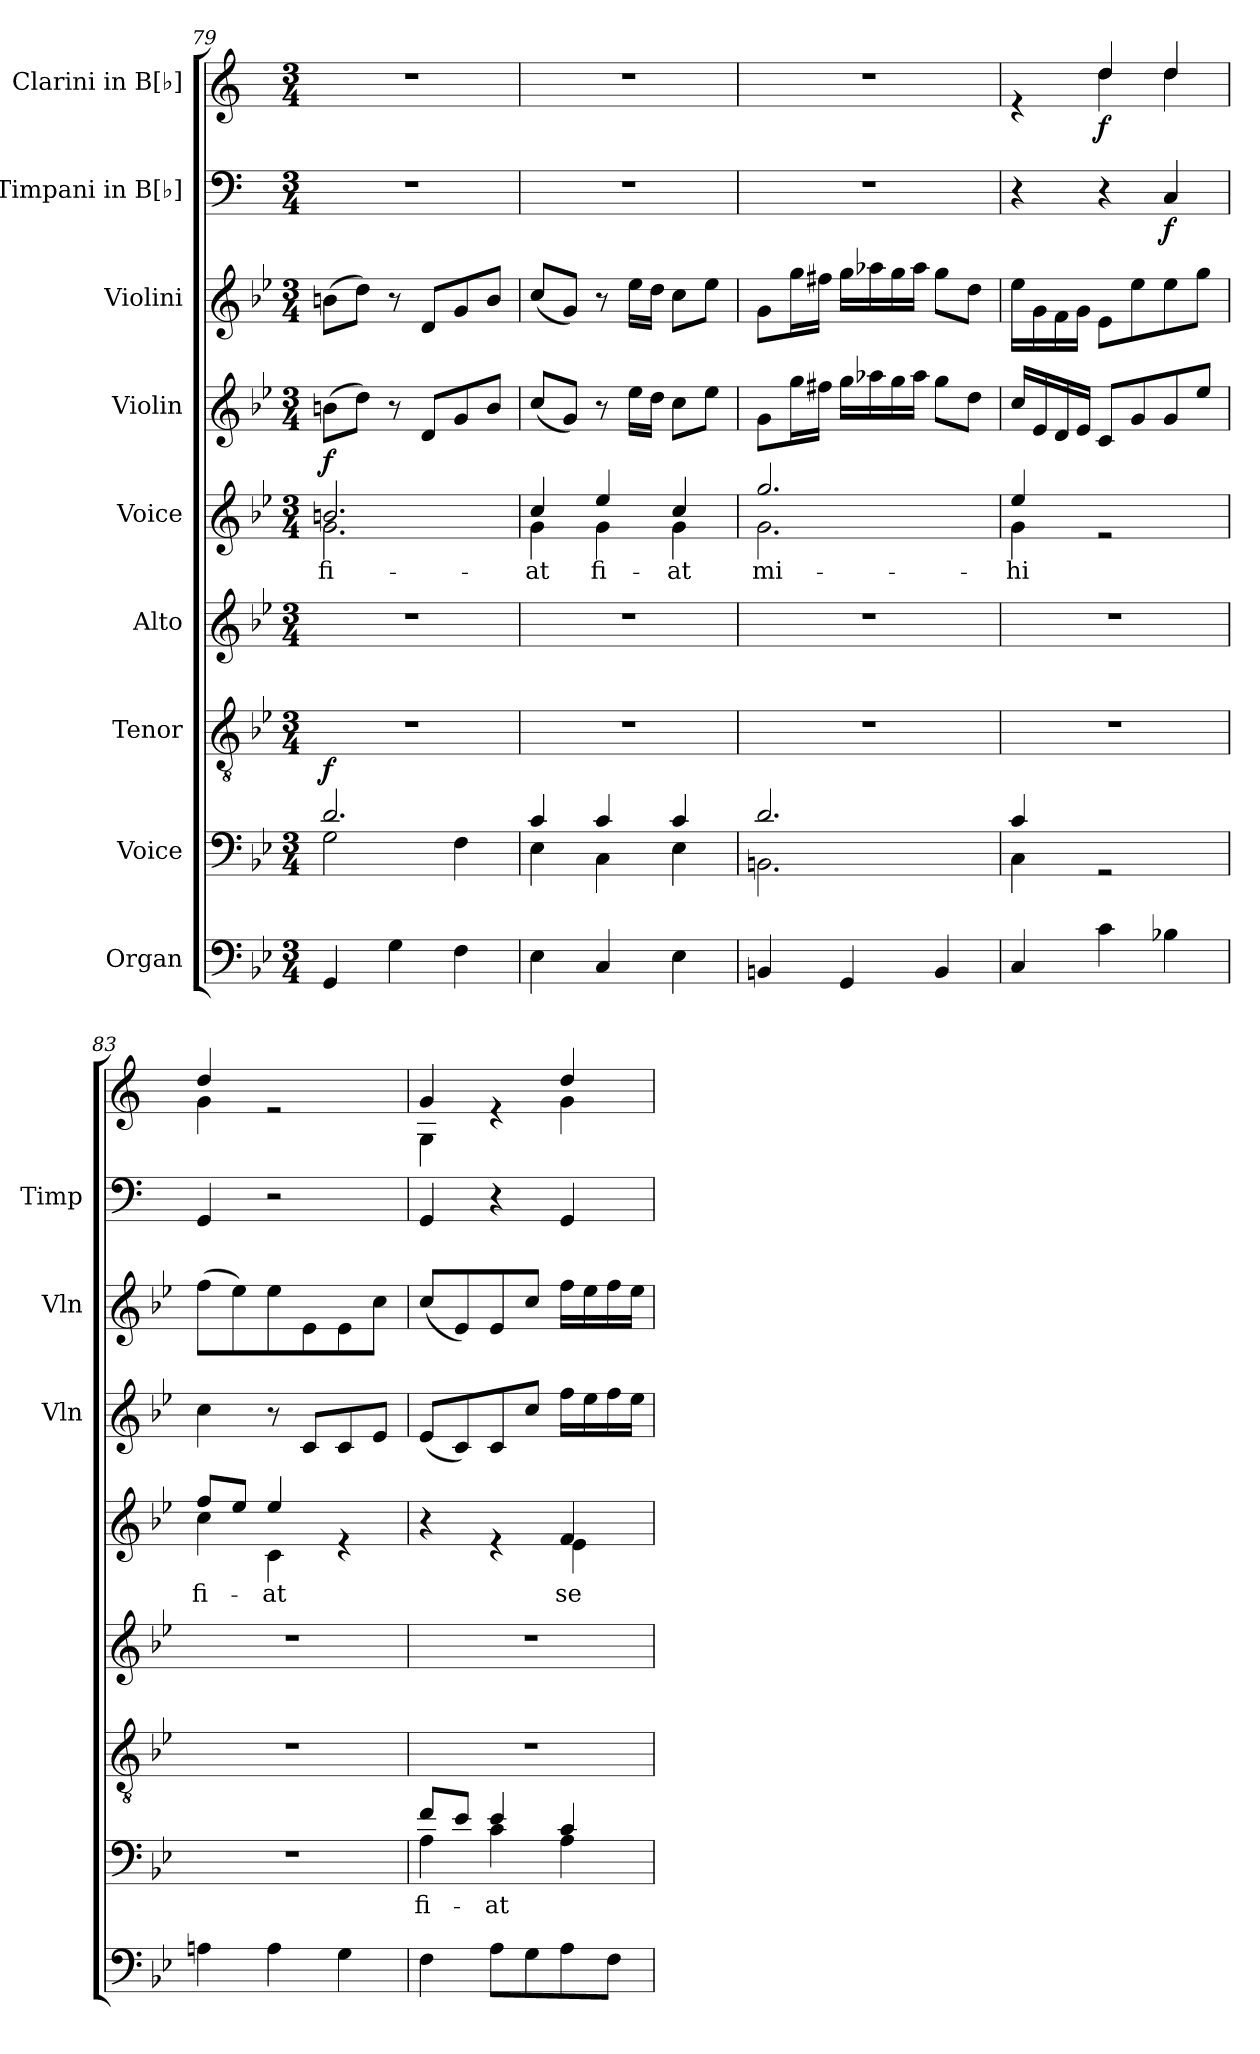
**kern	**kern	**text	**dynam	**kern	**kern	**kern	**text	**dynam	**kern	**kern	**kern	**dynam	**kern	**dynam
*part9	*part8	*part8	*part8	*part7	*part6	*part5	*part5	*part5	*part4	*part3	*part2	*part2	*part1	*part1
*staff9	*staff8	*staff8	*staff8	*staff7	*staff6	*staff5	*staff5	*staff5	*staff4	*staff3	*staff2	*staff2	*staff1	*staff1
*I"Organ	*I"Voice	*	*	*I"Tenor	*I"Alto	*I"Voice	*	*	*I"Violin	*I"Violini	*I"Timpani in B[♭]	*	*I"Clarini in B[♭]	*
*	*	*	*	*	*	*	*	*	*I'Vln	*I'Vln	*I'Timp	*	*	*
*clefF4	*clefF4	*	*	*clefGv2	*clefG2	*clefG2	*	*	*clefG2	*clefG2	*clefF4	*	*clefG2	*
*	*	*	*	*	*	*	*	*	*	*	*ITrd1c2	*	*ITrd1c2	*
*k[b-e-]	*k[b-e-]	*	*	*k[b-e-]	*k[b-e-]	*k[b-e-]	*	*	*k[b-e-]	*k[b-e-]	*k[b-e-]	*	*k[b-e-]	*
*M3/4	*M3/4	*	*	*M3/4	*M3/4	*M3/4	*	*	*M3/4	*M3/4	*M3/4	*	*M3/4	*
=79	=79	=79	=79	=79	=79	=79	=79	=79	=79	=79	=79	=79	=79	=79
*	*^	*	*	*	*	*	*	*	*	*	*	*	*	*
!	!	!	!	!LO:DY:b	!	!	!	!LO:LY:b	!LO:DY:b	!	!	!	!	!	!
*	*	*	*	*	*	*	*^	*	*	*	*	*	*	*	*
4GG/	2.d/	2G\	.	f	2.r	2.r	2.bn/	2.g\	fi-	f	(8bn\L	(8bn\L	2.r	.	2.r	.
.	.	.	.	.	.	.	.	.	.	.	8dd\J)	8dd\J)	.	.	.	.
4G\	.	.	.	.	.	.	.	.	.	.	8r	8r	.	.	.	.
.	.	.	.	.	.	.	.	.	.	.	8d/L	8d/L	.	.	.	.
4F\	.	4F\	.	.	.	.	.	.	.	.	8g/	8g/	.	.	.	.
.	.	.	.	.	.	.	.	.	.	.	8b/J	8b/J	.	.	.	.
=80	=80	=80	=80	=80	=80	=80	=80	=80	=80	=80	=80	=80	=80	=80	=80	=80
!	!	!	!	!	!	!	!	!	!LO:LY:b	!	!	!	!	!	!	!
4E-\	4c/	4E-\	.	.	2.r	2.r	4cc/	4g\	-at	.	(8cc/L	(8cc/L	2.r	.	2.r	.
.	.	.	.	.	.	.	.	.	.	.	8g/J)	8g/J)	.	.	.	.
!	!	!	!	!	!	!	!	!	!LO:LY:b	!	!	!	!	!	!	!
4C/	4c/	4C\	.	.	.	.	4ee-/	4g\	fi-	.	8r	8r	.	.	.	.
.	.	.	.	.	.	.	.	.	.	.	16ee-\LL	16ee-\LL	.	.	.	.
.	.	.	.	.	.	.	.	.	.	.	16dd\JJ	16dd\JJ	.	.	.	.
!	!	!	!	!	!	!	!	!	!LO:LY:b	!	!	!	!	!	!	!
4E-\	4c/	4E-\	.	.	.	.	4cc/	4g\	-at	.	8cc\L	8cc\L	.	.	.	.
.	.	.	.	.	.	.	.	.	.	.	8ee-\J	8ee-\J	.	.	.	.
=81	=81	=81	=81	=81	=81	=81	=81	=81	=81	=81	=81	=81	=81	=81	=81	=81
!	!	!	!	!	!	!	!	!	!LO:LY:b	!	!	!	!	!	!	!
4BBn/	2.d/	2.BBn\	.	.	2.r	2.r	2.gg/	2.g\	mi-	.	8g\L	8g\L	2.r	.	2.r	.
.	.	.	.	.	.	.	.	.	.	.	16gg\L	16gg\L	.	.	.	.
.	.	.	.	.	.	.	.	.	.	.	16ff#X\JJ	16ff#X\JJ	.	.	.	.
4GG/	.	.	.	.	.	.	.	.	.	.	16gg\LL	16gg\LL	.	.	.	.
.	.	.	.	.	.	.	.	.	.	.	16aa-X\	16aa-X\	.	.	.	.
.	.	.	.	.	.	.	.	.	.	.	16gg\	16gg\	.	.	.	.
.	.	.	.	.	.	.	.	.	.	.	16aa-\JJ	16aa-\JJ	.	.	.	.
4BB/	.	.	.	.	.	.	.	.	.	.	8gg\L	8gg\L	.	.	.	.
.	.	.	.	.	.	.	.	.	.	.	8dd\J	8dd\J	.	.	.	.
=82	=82	=82	=82	=82	=82	=82	=82	=82	=82	=82	=82	=82	=82	=82	=82	=82
!	!	!	!	!	!	!	!	!	!LO:LY:b	!	!	!	!	!	!	!
*	*	*	*	*	*	*	*	*	*	*	*	*	*	*	*^	*
4C/	4c/	4C\	.	.	2.r	2.r	4ee-/	4g\	-hi	.	16cc/LL	16ee-\LL	4r	.	4re	4ryy	.
.	.	.	.	.	.	.	.	.	.	.	16e-/	16g\	.	.	.	.	.
.	.	.	.	.	.	.	.	.	.	.	16d/	16f\	.	.	.	.	.
.	.	.	.	.	.	.	.	.	.	.	16e-/JJ	16g\JJ	.	.	.	.	.
!	!	!	!	!	!	!	!	!	!	!	!	!	!	!	!	!	!LO:DY:b
4c\	2rGG	2ryy	.	.	.	.	2re	2ryy	.	.	8c/L	8e-\L	4r	.	4cc/	4cc\	f
.	.	.	.	.	.	.	.	.	.	.	8g/	8ee-\	.	.	.	.	.
!	!	!	!	!	!	!	!	!	!	!	!	!	!	!LO:DY:b	!	!	!
4B-X\	.	.	.	.	.	.	.	.	.	.	8g/	8ee-\	4BB-/	f	4cc/	4cc\	.
.	.	.	.	.	.	.	.	.	.	.	8ee-/J	8gg\J	.	.	.	.	.
*	*v	*v	*	*	*	*	*	*	*	*	*	*	*	*	*	*	*
=83	=83	=83	=83	=83	=83	=83	=83	=83	=83	=83	=83	=83	=83	=83	=83	=83
!	!	!	!	!	!	!	!	!LO:LY:b	!	!	!	!	!	!	!	!
4An\	2.r	.	.	2.r	2.r	8ff/L	4cc\	fi-	.	4cc\	(8ff\L	4FF/	.	4cc/	4f\	.
.	.	.	.	.	.	8ee-/J	.	.	.	.	8ee-\)	.	.	.	.	.
!	!	!	!	!	!	!	!	!LO:LY:b	!	!	!	!	!	!	!	!
4A\	.	.	.	.	.	4ee-/	4c\	-at	.	8r	8ee-\	2r	.	2re	2ryy	.
.	.	.	.	.	.	.	.	.	.	8c/L	8e-\	.	.	.	.	.
4G\	.	.	.	.	.	4re	4ryy	.	.	8c/	8e-\	.	.	.	.	.
.	.	.	.	.	.	.	.	.	.	8e-/J	8cc\J	.	.	.	.	.
!!LO:PB:g=z	!!
=84	=84	=84	=84	=84	=84	=84	=84	=84	=84	=84	=84	=84	=84	=84	=84	=84
!	!	!LO:LY:b	!	!	!	!	!	!	!	!	!	!	!	!	!	!
*	*^	*	*	*	*	*	*	*	*	*	*	*	*	*	*	*
4F\	8f/L	4A\	fi-	.	2.r	2.r	4r	2ryy	.	.	(8e-/L	(8cc/L	4FF/	.	4f/	4F\	.
.	8e-/J	.	.	.	.	.	.	.	.	.	8c/)	8e-/)	.	.	.	.	.
!	!	!	!LO:LY:b	!	!	!	!	!	!	!	!	!	!	!	!	!	!
8A\L	4e-/	4c\	-at	.	.	.	4re	.	.	.	8c/	8e-/	4r	.	4re	4ryy	.
8G\	.	.	.	.	.	.	.	.	.	.	8cc/J	8cc/J	.	.	.	.	.
!	!	!	!	!	!	!	!	!	!LO:LY:b	!	!	!	!	!	!	!	!
8A\	4c/	4A\	.	.	.	.	4f/	4e-\	se-	.	16ff\LL	16ff\LL	4FF/	.	4cc/	4f\	.
.	.	.	.	.	.	.	.	.	.	.	16ee-\	16ee-\	.	.	.	.	.
8F\J	.	.	.	.	.	.	.	.	.	.	16ff\	16ff\	.	.	.	.	.
.	.	.	.	.	.	.	.	.	.	.	16ee-\JJ	16ee-\JJ	.	.	.	.	.
*	*v	*v	*	*	*	*	*v	*v	*	*	*	*	*	*	*v	*v	*
=	=	=	=	=	=	=	=	=	=	=	=	=	=	=
*-	*-	*-	*-	*-	*-	*-	*-	*-	*-	*-	*-	*-	*-	*-
